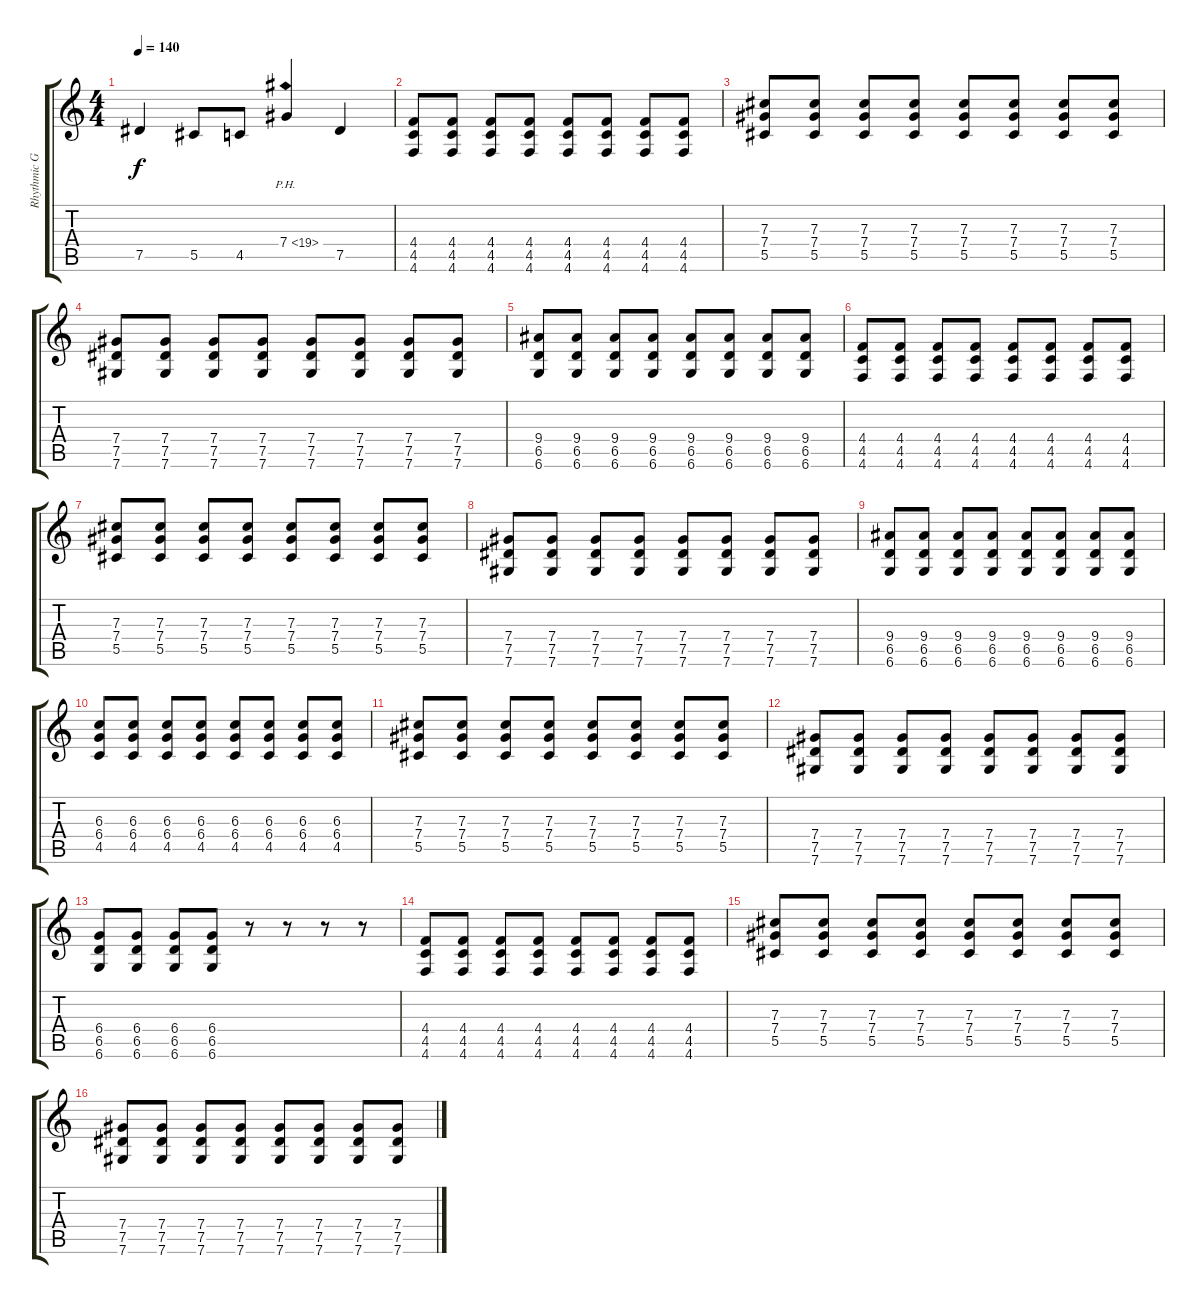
\track ("Rhythmic Guitar" "Rhythmic G") {instrument distortionguitar}
\staff {score tabs}
\tuning (Eb4 Bb3 Gb3 Db3 Ab2 Db2) {hide}
\ts (4 4)
\tempo 140
\clef g2
\ks c
7.5.4{dy f} 5.5.8 4.5.8 7.4{ph 12}.4 7.5.4 |
(4.4 4.5 4.6).8 (4.4 4.5 4.6).8 (4.4 4.5 4.6).8 (4.4 4.5 4.6).8 (4.4 4.5 4.6).8 (4.4 4.5 4.6).8 (4.4 4.5 4.6).8 (4.4 4.5 4.6).8 |
(7.3 7.4 5.5).8 (7.3 7.4 5.5).8 (7.3 7.4 5.5).8 (7.3 7.4 5.5).8 (7.3 7.4 5.5).8 (7.3 7.4 5.5).8 (7.3 7.4 5.5).8 (7.3 7.4 5.5).8 |
(7.4 7.5 7.6).8 (7.4 7.5 7.6).8 (7.4 7.5 7.6).8 (7.4 7.5 7.6).8 (7.4 7.5 7.6).8 (7.4 7.5 7.6).8 (7.4 7.5 7.6).8 (7.4 7.5 7.6).8 |
(9.4 6.5 6.6).8 (9.4 6.5 6.6).8 (9.4 6.5 6.6).8 (9.4 6.5 6.6).8 (9.4 6.5 6.6).8 (9.4 6.5 6.6).8 (9.4 6.5 6.6).8 (9.4 6.5 6.6).8 |
(4.4 4.5 4.6).8 (4.4 4.5 4.6).8 (4.4 4.5 4.6).8 (4.4 4.5 4.6).8 (4.4 4.5 4.6).8 (4.4 4.5 4.6).8 (4.4 4.5 4.6).8 (4.4 4.5 4.6).8 |
(7.3 7.4 5.5).8 (7.3 7.4 5.5).8 (7.3 7.4 5.5).8 (7.3 7.4 5.5).8 (7.3 7.4 5.5).8 (7.3 7.4 5.5).8 (7.3 7.4 5.5).8 (7.3 7.4 5.5).8 |
(7.4 7.5 7.6).8 (7.4 7.5 7.6).8 (7.4 7.5 7.6).8 (7.4 7.5 7.6).8 (7.4 7.5 7.6).8 (7.4 7.5 7.6).8 (7.4 7.5 7.6).8 (7.4 7.5 7.6).8 |
(9.4 6.5 6.6).8 (9.4 6.5 6.6).8 (9.4 6.5 6.6).8 (9.4 6.5 6.6).8 (9.4 6.5 6.6).8 (9.4 6.5 6.6).8 (9.4 6.5 6.6).8 (9.4 6.5 6.6).8 |
(6.3 6.4 4.5).8 (6.3 6.4 4.5).8 (6.3 6.4 4.5).8 (6.3 6.4 4.5).8 (6.3 6.4 4.5).8 (6.3 6.4 4.5).8 (6.3 6.4 4.5).8 (6.3 6.4 4.5).8 |
(7.3 7.4 5.5).8 (7.3 7.4 5.5).8 (7.3 7.4 5.5).8 (7.3 7.4 5.5).8 (7.3 7.4 5.5).8 (7.3 7.4 5.5).8 (7.3 7.4 5.5).8 (7.3 7.4 5.5).8 |
(7.4 7.5 7.6).8 (7.4 7.5 7.6).8 (7.4 7.5 7.6).8 (7.4 7.5 7.6).8 (7.4 7.5 7.6).8 (7.4 7.5 7.6).8 (7.4 7.5 7.6).8 (7.4 7.5 7.6).8 |
(6.4 6.5 6.6).8 (6.4 6.5 6.6).8 (6.4 6.5 6.6).8 (6.4 6.5 6.6).8 r.8 r.8 r.8 r.8 |
(4.4 4.5 4.6).8 (4.4 4.5 4.6).8 (4.4 4.5 4.6).8 (4.4 4.5 4.6).8 (4.4 4.5 4.6).8 (4.4 4.5 4.6).8 (4.4 4.5 4.6).8 (4.4 4.5 4.6).8 |
(7.3 7.4 5.5).8 (7.3 7.4 5.5).8 (7.3 7.4 5.5).8 (7.3 7.4 5.5).8 (7.3 7.4 5.5).8 (7.3 7.4 5.5).8 (7.3 7.4 5.5).8 (7.3 7.4 5.5).8 |
(7.4 7.5 7.6).8 (7.4 7.5 7.6).8 (7.4 7.5 7.6).8 (7.4 7.5 7.6).8 (7.4 7.5 7.6).8 (7.4 7.5 7.6).8 (7.4 7.5 7.6).8 (7.4 7.5 7.6).8
